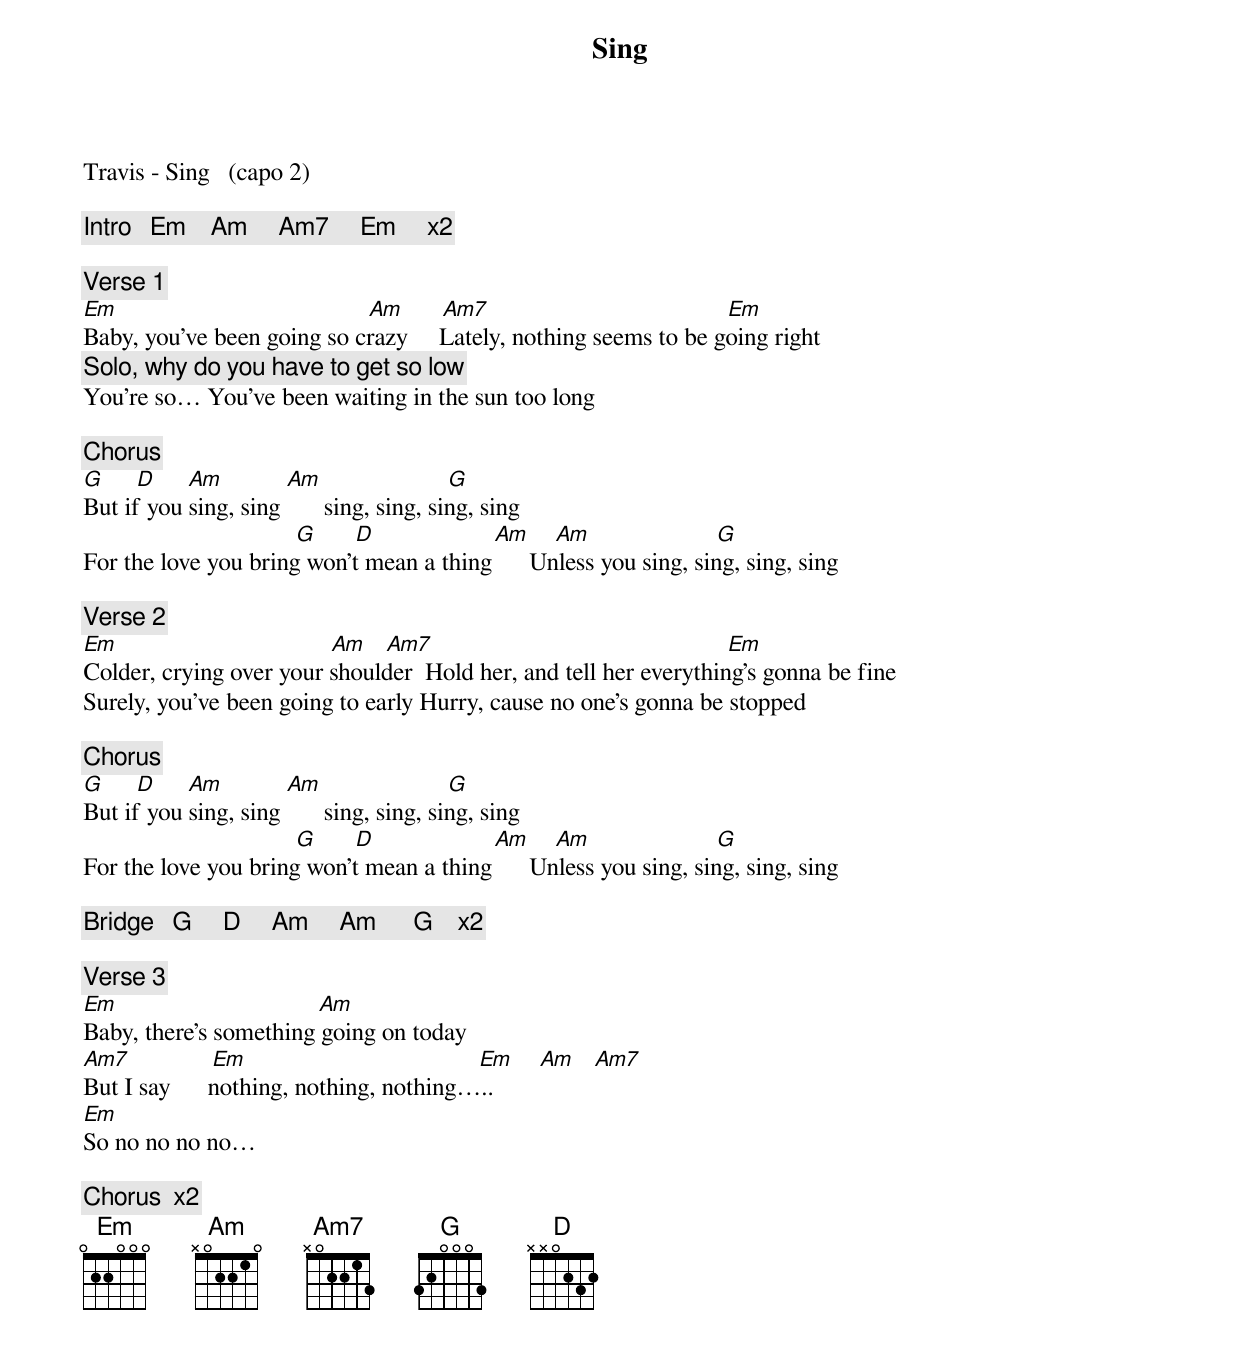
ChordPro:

{title: Sing}
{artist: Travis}
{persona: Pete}
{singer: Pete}
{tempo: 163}
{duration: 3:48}
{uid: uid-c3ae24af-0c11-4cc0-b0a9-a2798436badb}
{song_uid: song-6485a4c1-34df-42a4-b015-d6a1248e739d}



Travis - Sing   (capo 2)

{comment: Intro   Em    Am     Am7     Em     x2}

{comment: Verse 1}
[Em]                                        [Am]	     [Am7]                                      [Em]
Baby, you've been going so crazy     Lately, nothing seems to be going right
{comment: Solo, why do you have to get so low}
You're so… You've been waiting in the sun too long

{comment: Chorus}
[G]     [D]     [Am]          [Am]                    [G]
But if you sing, sing  		   sing, sing, sing, sing
                                  [G]      [D]                   [Am]				[Am]                    [G]
For the love you bring won't mean a thing      Unless you sing, sing, sing, sing

{comment: Verse 2}
[Em]                                  [Am]	  [Am7]                                               [Em]
Colder, crying over your shoulder  Hold her, and tell her everything’s gonna be fine
Surely, you've been going to early Hurry, cause no one's gonna be stopped

{comment: Chorus}
[G]     [D]     [Am]          [Am]                    [G]
But if you sing, sing  		   sing, sing, sing, sing
                                  [G]      [D]                   [Am]				[Am]                    [G]
For the love you bring won't mean a thing      Unless you sing, sing, sing, sing

{comment: Bridge	  G     D     Am     Am      G    x2}

{comment: Verse 3}
[Em]                              		[Am]
Baby, there's something going on today
[Am7]           		[Em]                                     [Em]    [Am]   [Am7]
But I say    		nothing, nothing, nothing…..
[Em]
So no no no no…

{comment: Chorus  x2}
